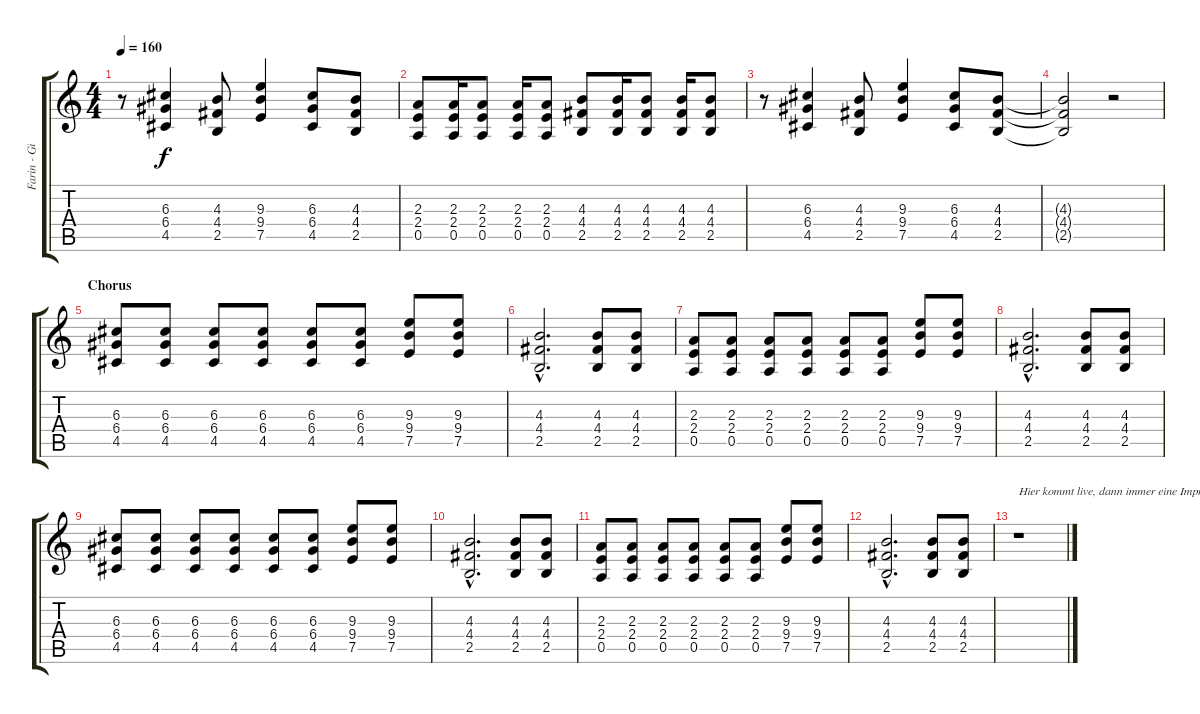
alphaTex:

\track ("Farin - Gitarre 1" "Farin - Gi") {instrument distortionguitar}
\staff {score tabs}
\tuning (E4 B3 G3 D3 A2 E2) {hide}
\ts (4 4)
\tempo 160
\clef g2
\ks c
r.8{dy f} (6.3 6.4 4.5).4 (4.3 4.4 2.5).8 (9.3 9.4 7.5).4 (6.3 6.4 4.5).8 (4.3 4.4 2.5).8 |
(2.3 2.4 0.5).8 (2.3 2.4 0.5).16 (2.3 2.4 0.5).8 (2.3 2.4 0.5).16 (2.3 2.4 0.5).8 (4.3 4.4 2.5).8 (4.3 4.4 2.5).16 (4.3 4.4 2.5).8 (4.3 4.4 2.5).16 (4.3 4.4 2.5).8 |
r.8 (6.3 6.4 4.5).4 (4.3 4.4 2.5).8 (9.3 9.4 7.5).4 (6.3 6.4 4.5).8 (4.3 4.4 2.5).8 |
(4.3{t} 4.4{t} 2.5{t}).2 r.2 |
\section ("" "Chorus")
(6.3 6.4 4.5).8 (6.3 6.4 4.5).8 (6.3 6.4 4.5).8 (6.3 6.4 4.5).8 (6.3 6.4 4.5).8 (6.3 6.4 4.5).8 (9.3 9.4 7.5).8 (9.3 9.4 7.5).8 |
(4.3{hac} 4.4{hac} 2.5{hac}).2{d} (4.3 4.4 2.5).8 (4.3 4.4 2.5).8 |
(2.3 2.4 0.5).8 (2.3 2.4 0.5).8 (2.3 2.4 0.5).8 (2.3 2.4 0.5).8 (2.3 2.4 0.5).8 (2.3 2.4 0.5).8 (9.3 9.4 7.5).8 (9.3 9.4 7.5).8 |
(4.3{hac} 4.4{hac} 2.5{hac}).2{d} (4.3 4.4 2.5).8 (4.3 4.4 2.5).8 |
(6.3 6.4 4.5).8 (6.3 6.4 4.5).8 (6.3 6.4 4.5).8 (6.3 6.4 4.5).8 (6.3 6.4 4.5).8 (6.3 6.4 4.5).8 (9.3 9.4 7.5).8 (9.3 9.4 7.5).8 |
(4.3{hac} 4.4{hac} 2.5{hac}).2{d} (4.3 4.4 2.5).8 (4.3 4.4 2.5).8 |
(2.3 2.4 0.5).8 (2.3 2.4 0.5).8 (2.3 2.4 0.5).8 (2.3 2.4 0.5).8 (2.3 2.4 0.5).8 (2.3 2.4 0.5).8 (9.3 9.4 7.5).8 (9.3 9.4 7.5).8 |
(4.3{hac} 4.4{hac} 2.5{hac}).2{d} (4.3 4.4 2.5).8 (4.3 4.4 2.5).8 |
r.1{txt "Hier kommt live, dann immer eine Improvisation, "}
